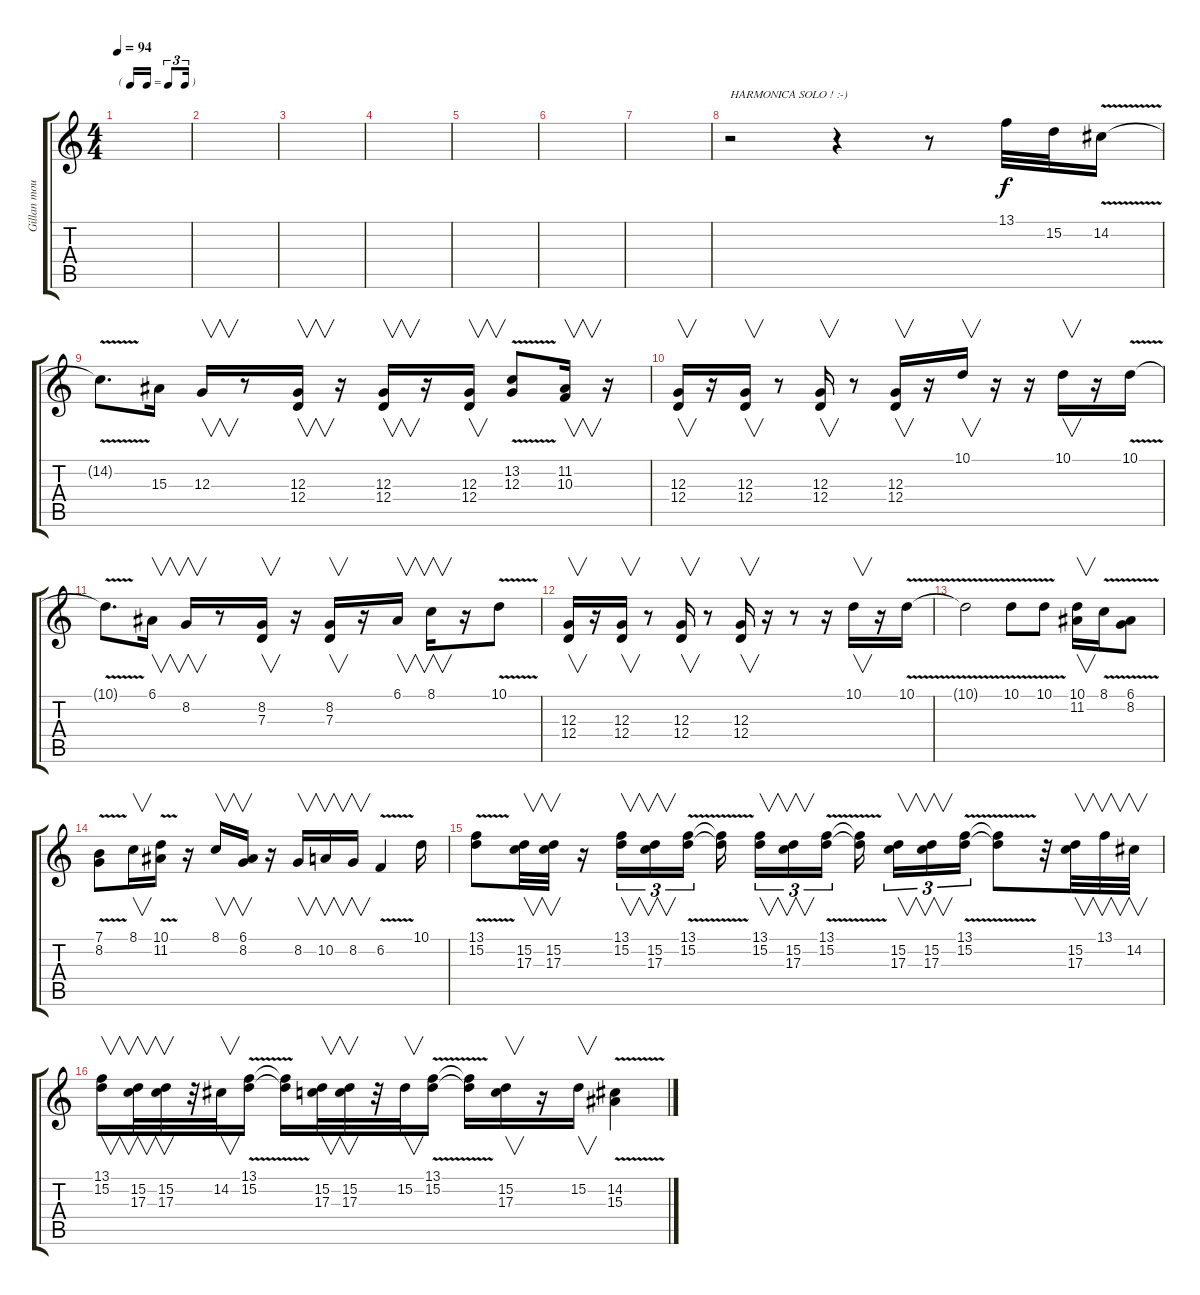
\track ("Gillan mouth organ" "Gillan mou") {instrument harmonica}
\staff {score tabs}
\tuning (E4 B3 G3 D3 A2 E2) {hide}
\ts (4 4)
\tf triplet16th
\tempo 94
\clef g2
\ks c
|
|
|
|
|
|
|
r.2{txt "HARMONICA SOLO ! :-)"} r.4 r.8 13.1.32{instrument harmonica} 15.2.32 14.2{v}.16 |
14.2{t}.8{d} 15.3.16 12.3.16{v} r.8 (12.3 12.4).16{v} r.16 (12.3 12.4).16{v} r.16 (12.3 12.4).16{v} (13.2{v} 12.3{v}).8 (11.2 10.3).16{v} r.16 |
(12.3 12.4).16{v} r.16 (12.3 12.4).16{v} r.8 (12.3 12.4).16{v} r.8 (12.3 12.4).16{v} r.16 10.1.16{v} r.16 r.16 10.1.16{v} r.16 10.1{v}.16 |
10.1{t}.8{d} 6.1.16{v} 8.2.16{v} r.8 (8.2 7.3).16{v} r.16 (8.2 7.3).16{v} r.16 6.1.16{v} 8.1.16{v} r.16 10.1{v}.8 |
(12.3 12.4).16{v} r.16 (12.3 12.4).16{v} r.8 (12.3 12.4).16{v} r.8 (12.3 12.4).16{v} r.16 r.8 r.16 10.1.16{v} r.16 10.1{v}.16 |
10.1{t}.2 10.1{v}.8 10.1{v}.8 (10.1 11.2).16{v} 8.1{v}.16 (6.1{v} 8.2{v}).8 |
(7.1{v} 8.2{v}).8 8.1.16{v} (10.1{v} 11.2{v}).16 r.16 8.1.16{v} (6.1 8.2).16{v} r.16 8.2.16{v} 10.2.16{v} 8.2.16{v} 6.2{v}.4 10.1.16 |
(13.1{v} 15.2{v}).8 (15.2 17.3).32{v} (15.2 17.3).32{v} r.16 (13.1 15.2).16{v tu (3 2)} (15.2 17.3).16{v tu (3 2)} (13.1{v} 15.2{v}).16{tu (3 2) beam splitsecondary} (13.1{t} 15.2{t}).16{beam splitsecondary} (13.1 15.2).16{v tu (3 2)} (15.2 17.3).16{v tu (3 2)} (13.1{v} 15.2{v}).16{tu (3 2) beam splitsecondary} (13.1{t} 15.2{t}).16{beam splitsecondary} (15.2 17.3).16{v tu (3 2)} (15.2 17.3).16{v tu (3 2)} (13.1{v} 15.2{v}).16{tu (3 2)} (13.1{t} 15.2{t}).8 r.32 (15.2 17.3).32{v} 13.1.32{v} 14.2.32{v} |
(13.1 15.2).16{v} (15.2 17.3).32{v} (15.2 17.3).32{v} r.32 14.2.32{v} (13.1{v} 15.2{v}).16 (13.1{t} 15.2{t}).16 (15.2 17.3).32{v} (15.2 17.3).32{v} r.32 15.2.32{v} (13.1{v} 15.2{v}).16 (13.1{t} 15.2{t}).16 (15.2 17.3).16{v} r.16 15.2.16{v} (14.2{v} 15.3{v}).4
